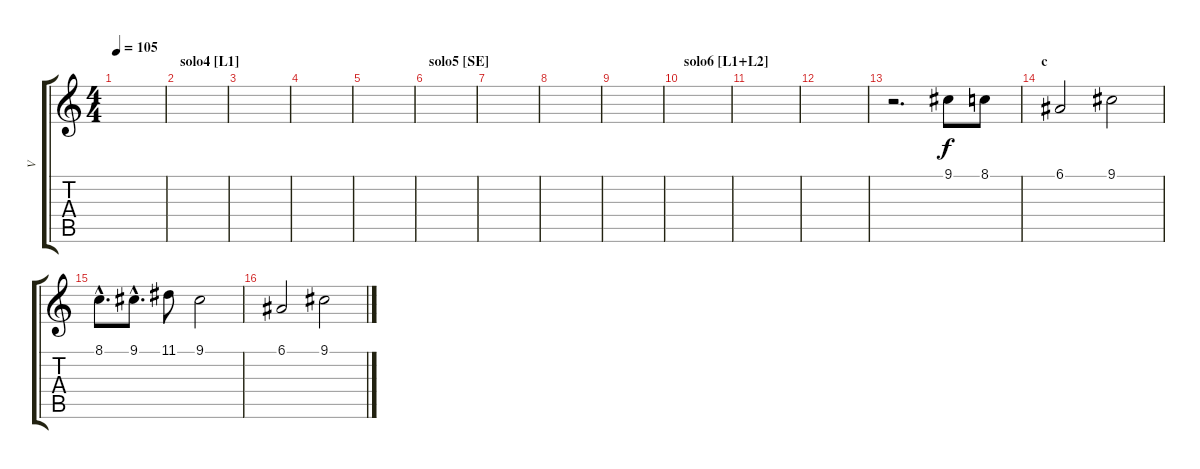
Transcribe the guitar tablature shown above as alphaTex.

\track ("V" "V") {instrument violin}
\staff {score tabs}
\tuning (E4 B3 G3 D3 A2 E2) {hide}
\ts (4 4)
\tempo 105
\clef g2
\ks c
|
\section ("" "solo4 [L1]")
|
|
|
|
\section ("" "solo5 [SE]")
|
|
|
|
\section ("" "solo6 [L1+L2]")
|
|
|
r.2{d} 9.1.8 8.1.8 |
\section ("" "c")
6.1.2 9.1.2 |
8.1{hac}.8{d} 9.1{hac}.8{d} 11.1.8 9.1.2 |
6.1.2 9.1.2
